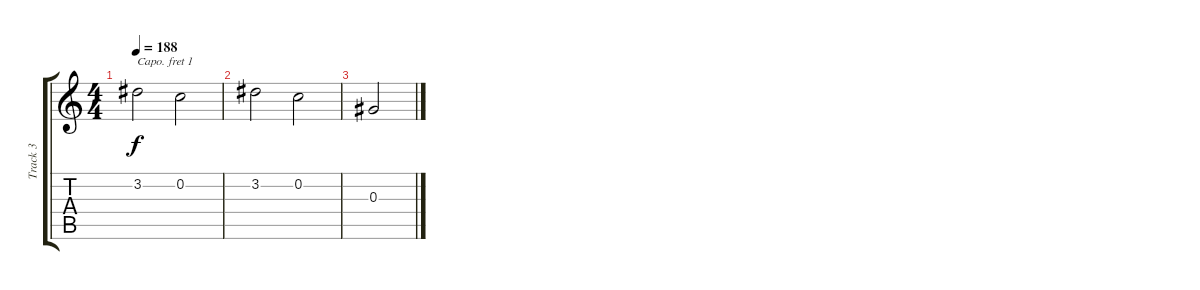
\track ("Track 3" "Track 3") {instrument overdrivenguitar}
\staff {score tabs}
\capo 1
\tuning (E4 B3 G3 D3 A2 E2) {hide}
\ts (4 4)
\tempo 188
\clef g2
\ks c
3.2.2{dy f} 0.2.2 |
3.2.2 0.2.2 |
0.3.2
